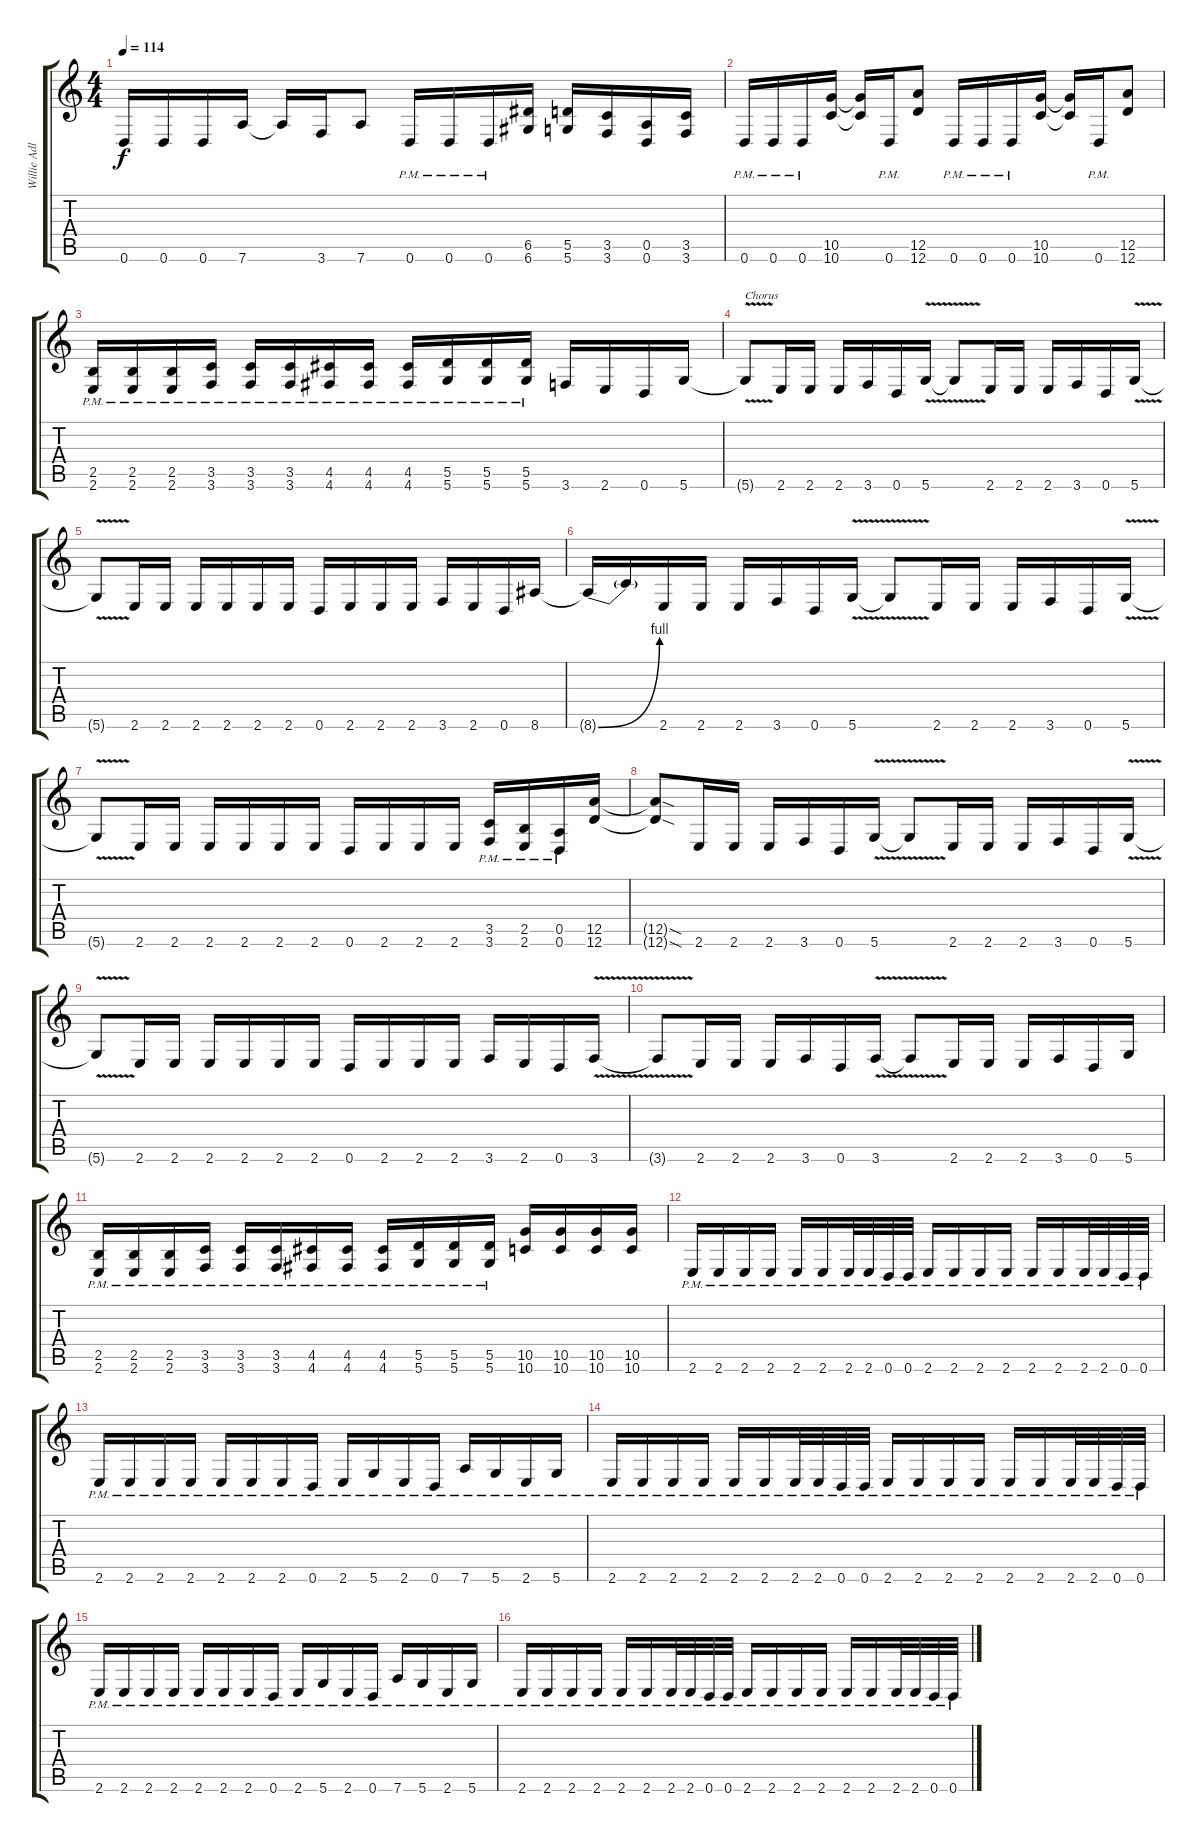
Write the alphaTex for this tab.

\track ("Willie Adler (Rhythm)" "Willie Adl") {instrument distortionguitar}
\staff {score tabs}
\tuning (E4 B3 G3 D3 A2 D2) {hide}
\ts (4 4)
\tempo 114
\clef g2
\ks c
0.6.16{dy f} 0.6.16 0.6.16 7.6.16 7.6{t}.16 3.6.16 7.6.8 0.6{pm}.16 0.6{pm}.16 0.6{pm}.16 (6.5 6.6).16 (5.5 5.6).16 (3.5 3.6).16 (0.5 0.6).16 (3.5 3.6).16 |
0.6{pm}.16 0.6{pm}.16 0.6{pm}.16 (10.5 10.6).16 (10.5{t} 10.6{t}).16 0.6{pm}.16 (12.5 12.6).8 0.6{pm}.16 0.6{pm}.16 0.6{pm}.16 (10.5 10.6).16 (10.5{t} 10.6{t}).16 0.6{pm}.16 (12.5 12.6).8 |
(2.5{pm} 2.6{pm}).16 (2.5{pm} 2.6{pm}).16 (2.5{pm} 2.6{pm}).16 (3.5{pm} 3.6{pm}).16 (3.5{pm} 3.6{pm}).16 (3.5{pm} 3.6{pm}).16 (4.5{pm} 4.6{pm}).16 (4.5{pm} 4.6{pm}).16 (4.5{pm} 4.6{pm}).16 (5.5{pm} 5.6{pm}).16 (5.5{pm} 5.6{pm}).16 (5.5{pm} 5.6{pm}).16 3.6.16 2.6.16 0.6.16 5.6.16 |
5.6{v t}.8{txt "Chorus"} 2.6.16 2.6.16 2.6.16 3.6.16 0.6.16 5.6{v}.16 5.6{t}.8 2.6.16 2.6.16 2.6.16 3.6.16 0.6.16 5.6{v}.16 |
5.6{t}.8 2.6.16 2.6.16 2.6.16 2.6.16 2.6.16 2.6.16 0.6.16 2.6.16 2.6.16 2.6.16 3.6.16 2.6.16 0.6.16 8.6.16 |
8.6{be (bend 0 0 60 4) t}.16 8.6{t}.16 2.6.16 2.6.16 2.6.16 3.6.16 0.6.16 5.6{v}.16 5.6{t}.8 2.6.16 2.6.16 2.6.16 3.6.16 0.6.16 5.6{v}.16 |
5.6{t}.8 2.6.16 2.6.16 2.6.16 2.6.16 2.6.16 2.6.16 0.6.16 2.6.16 2.6.16 2.6.16 (3.5{pm} 3.6{pm}).16 (2.5{pm} 2.6{pm}).16 (0.5{pm} 0.6{pm}).16 (12.5 12.6).16 |
(12.5{sod t} 12.6{sod t}).8 2.6.16 2.6.16 2.6.16 3.6.16 0.6.16 5.6{v}.16 5.6{t}.8 2.6.16 2.6.16 2.6.16 3.6.16 0.6.16 5.6{v}.16 |
5.6{t}.8 2.6.16 2.6.16 2.6.16 2.6.16 2.6.16 2.6.16 0.6.16 2.6.16 2.6.16 2.6.16 3.6.16 2.6.16 0.6.16 3.6{v}.16 |
3.6{t}.8 2.6.16 2.6.16 2.6.16 3.6.16 0.6.16 3.6{v}.16 3.6{t}.8 2.6.16 2.6.16 2.6.16 3.6.16 0.6.16 5.6.16 |
(2.5{pm} 2.6{pm}).16 (2.5{pm} 2.6{pm}).16 (2.5{pm} 2.6{pm}).16 (3.5{pm} 3.6{pm}).16 (3.5{pm} 3.6{pm}).16 (3.5{pm} 3.6{pm}).16 (4.5{pm} 4.6{pm}).16 (4.5{pm} 4.6{pm}).16 (4.5{pm} 4.6{pm}).16 (5.5{pm} 5.6{pm}).16 (5.5{pm} 5.6{pm}).16 (5.5{pm} 5.6{pm}).16 (10.5 10.6).16 (10.5 10.6).16 (10.5 10.6).16 (10.5 10.6).16 |
2.6{pm}.16 2.6{pm}.16 2.6{pm}.16 2.6{pm}.16 2.6{pm}.16 2.6{pm}.16 2.6{pm}.32 2.6{pm}.32 0.6{pm}.32 0.6{pm}.32 2.6{pm}.16 2.6{pm}.16 2.6{pm}.16 2.6{pm}.16 2.6{pm}.16 2.6{pm}.16 2.6{pm}.32 2.6{pm}.32 0.6{pm}.32 0.6{pm}.32 |
2.6{pm}.16 2.6{pm}.16 2.6{pm}.16 2.6{pm}.16 2.6{pm}.16 2.6{pm}.16 2.6{pm}.16 0.6{pm}.16 2.6{pm}.16 5.6{pm}.16 2.6{pm}.16 0.6{pm}.16 7.6{pm}.16 5.6{pm}.16 2.6{pm}.16 5.6{pm}.16 |
2.6{pm}.16 2.6{pm}.16 2.6{pm}.16 2.6{pm}.16 2.6{pm}.16 2.6{pm}.16 2.6{pm}.32 2.6{pm}.32 0.6{pm}.32 0.6{pm}.32 2.6{pm}.16 2.6{pm}.16 2.6{pm}.16 2.6{pm}.16 2.6{pm}.16 2.6{pm}.16 2.6{pm}.32 2.6{pm}.32 0.6{pm}.32 0.6{pm}.32 |
2.6{pm}.16 2.6{pm}.16 2.6{pm}.16 2.6{pm}.16 2.6{pm}.16 2.6{pm}.16 2.6{pm}.16 0.6{pm}.16 2.6{pm}.16 5.6{pm}.16 2.6{pm}.16 0.6{pm}.16 7.6{pm}.16 5.6{pm}.16 2.6{pm}.16 5.6{pm}.16 |
2.6{pm}.16 2.6{pm}.16 2.6{pm}.16 2.6{pm}.16 2.6{pm}.16 2.6{pm}.16 2.6{pm}.32 2.6{pm}.32 0.6{pm}.32 0.6{pm}.32 2.6{pm}.16 2.6{pm}.16 2.6{pm}.16 2.6{pm}.16 2.6{pm}.16 2.6{pm}.16 2.6{pm}.32 2.6{pm}.32 0.6{pm}.32 0.6{pm}.32
